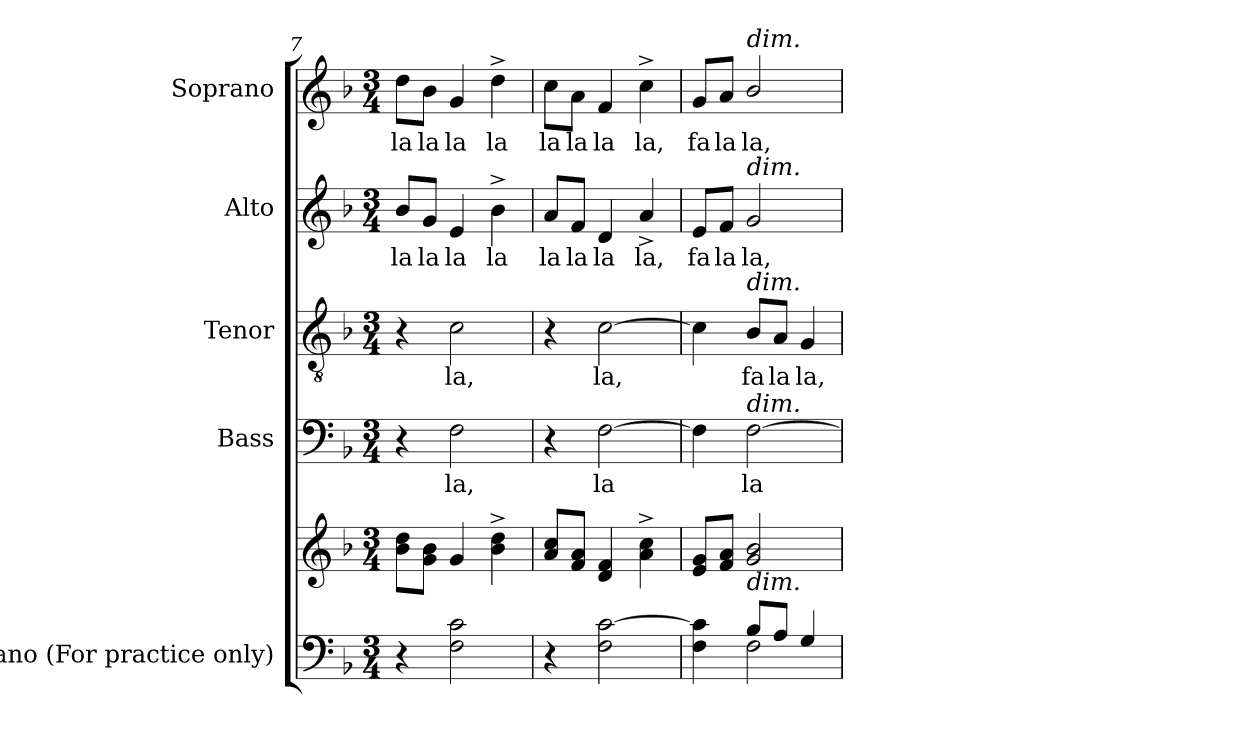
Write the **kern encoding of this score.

**kern	**kern	**kern	**text	**kern	**text	**kern	**text	**kern	**text
*part5	*part5	*part4	*part4	*part3	*part3	*part2	*part2	*part1	*part1
*staff6	*staff5	*staff4	*staff4	*staff3	*staff3	*staff2	*staff2	*staff1	*staff1
*I"Piano (For practice only)	*	*I"Bass	*	*I"Tenor	*	*I"Alto	*	*I"Soprano	*
*I'Pno.	*	*I'B.	*	*I'T.	*	*I'A.	*	*I'S.	*
*clefF4	*clefG2	*clefF4	*	*clefGv2	*	*clefG2	*	*clefG2	*
*	*	*	*	*ITrd7c12	*	*	*	*	*
*k[b-]	*k[b-]	*k[b-]	*	*k[b-]	*	*k[b-]	*	*k[b-]	*
*F:	*F:	*F:	*	*F:	*	*F:	*	*F:	*
*M3/4	*M3/4	*M3/4	*	*M3/4	*	*M3/4	*	*M3/4	*
=7	=7	=7	=7	=7	=7	=7	=7	=7	=7
!	!	!	!	!	!	!	!LO:LY:b:color=#000000	!	!
!	!	!	!	!	!	!	!	!	!LO:LY:b:color=#000000
4r	8b-i\ 8ddiL	4r	.	4r	.	8b-i/L	la	8ddi\L	la
!	!	!	!	!	!	!	!LO:LY:b:color=#000000	!	!
!	!	!	!	!	!	!	!	!	!LO:LY:b:color=#000000
.	8gi\ 8b-iJ	.	.	.	.	8gi/J	la	8b-i\J	la
!	!	!	!LO:LY:b:color=#000000	!	!	!	!	!	!
!	!	!	!	!	!LO:LY:b:color=#000000	!	!	!	!
!	!	!	!	!	!	!	!LO:LY:b:color=#000000	!	!
!	!	!	!	!	!	!	!	!	!LO:LY:b:color=#000000
2Fi\ 2ci	4gi/	2Fi\	la,	2Ci\	la,	4ei/	la	4gi/	la
!	!	!	!	!	!	!	!LO:LY:b:color=#000000	!	!
!	!	!	!	!	!	!	!	!	!LO:LY:b:color=#000000
.	4b-i\^ 4ddi^	.	.	.	.	4b-^i\	la	4dd^i\	la
!!LO:LB:g=z
=8	=8	=8	=8	=8	=8	=8	=8	=8	=8
!	!	!	!	!	!	!	!LO:LY:b:color=#000000	!	!
!	!	!	!	!	!	!	!	!	!LO:LY:b:color=#000000
4r	8ai/ 8cciL	4r	.	4r	.	8ai/L	la	8cci\L	la
!	!	!	!	!	!	!	!LO:LY:b:color=#000000	!	!
!	!	!	!	!	!	!	!	!	!LO:LY:b:color=#000000
.	8fi/ 8aiJ	.	.	.	.	8fi/J	la	8ai\J	la
!	!	!	!LO:LY:b:color=#000000	!	!	!	!	!	!
!	!	!	!	!	!LO:LY:b:color=#000000	!	!	!	!
!	!	!	!	!	!	!	!LO:LY:b:color=#000000	!	!
!	!	!	!	!	!	!	!	!	!LO:LY:b:color=#000000
2Fi\ [2ci	4di/ 4fi	[2Fi\	la	[2Ci\	la,	4di/	la	4fi/	la
!	!	!	!	!	!	!	!LO:LY:b:color=#000000	!	!
!	!	!	!	!	!	!	!	!	!LO:LY:b:color=#000000
.	4ai\^ 4cci^	.	.	.	.	4a^i/	la,	4cc^i\	la,
=9	=9	=9	=9	=9	=9	=9	=9	=9	=9
*^	*	*	*	*	*	*	*	*	*
!	!	!	!	!	!	!	!	!LO:LY:b:color=#000000	!	!
!	!	!	!	!	!	!	!	!	!	!LO:LY:b:color=#000000
4ryy	4Fi\ 4ci]	8ei/ 8giL	4Fi\]	.	4Ci\]	.	8ei/L	fa	8gi/L	fa
!	!	!	!	!	!	!	!	!LO:LY:b:color=#000000	!	!
!	!	!	!	!	!	!	!	!	!	!LO:LY:b:color=#000000
.	.	8fi/ 8aiJ	.	.	.	.	8fi/J	la	8ai/J	la
!	!	!	!	!LO:LY:b:color=#000000	!	!	!	!	!	!
!	!	!	!	!	!	!LO:LY:b:color=#000000	!	!	!	!
!	!	!	!	!	!	!	!	!LO:LY:b:color=#000000	!	!
!	!	!	!	!	!	!	!	!	!LO:TX:a:i:t=dim.	!
!	!	!	!	!	!	!	!LO:TX:a:i:t=dim.	!	!	!
!	!	!	!	!	!LO:TX:a:i:t=dim.	!	!	!	!	!
!	!	!	!LO:TX:a:i:t=dim.	!	!	!	!	!	!	!
!	!	!LO:TX:b:i:t=dim.	!	!	!	!	!	!	!	!
!	!	!	!	!	!	!	!	!	!	!LO:LY:b:color=#000000
8B-i/L	2Fi\	2gi/ 2b-i	[2Fi\	la	8BB-i/L	fa	2gi/	la,	2b-i/	la,
!	!	!	!	!	!	!LO:LY:b:color=#000000	!	!	!	!
8Ai/J	.	.	.	.	8AAi/J	la	.	.	.	.
!	!	!	!	!	!	!LO:LY:b:color=#000000	!	!	!	!
4Gi/	.	.	.	.	4GGi/	la,	.	.	.	.
*v	*v	*	*	*	*	*	*	*	*	*
=	=	=	=	=	=	=	=	=	=
*-	*-	*-	*-	*-	*-	*-	*-	*-	*-
